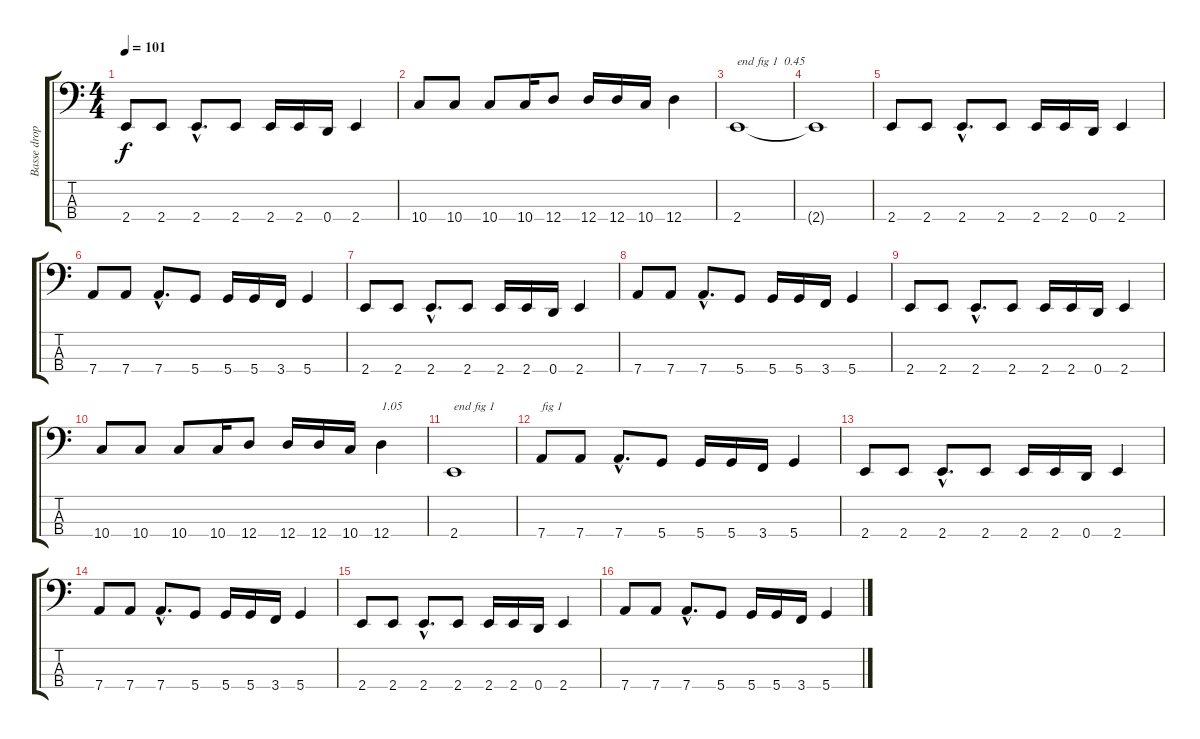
\track ("Basse dropped D" "Basse drop") {instrument electricbasspick}
\staff {score tabs}
\tuning (G2 D2 A1 D1) {hide}
\ts (4 4)
\tempo 101
\clef f4
\ks c
2.4.8{dy f} 2.4.8 2.4{hac}.8{d} 2.4.8 2.4.16 2.4.16 0.4.16 2.4.4 |
10.4.8 10.4.8 10.4.8 10.4.16 12.4.8 12.4.16 12.4.16 10.4.16 12.4.4 |
2.4.1{txt "end fig 1  0.45"} |
2.4{t}.1 |
2.4.8 2.4.8 2.4{hac}.8{d} 2.4.8 2.4.16 2.4.16 0.4.16 2.4.4 |
7.4.8 7.4.8 7.4{hac}.8{d} 5.4.8 5.4.16 5.4.16 3.4.16 5.4.4 |
2.4.8 2.4.8 2.4{hac}.8{d} 2.4.8 2.4.16 2.4.16 0.4.16 2.4.4 |
7.4.8 7.4.8 7.4{hac}.8{d} 5.4.8 5.4.16 5.4.16 3.4.16 5.4.4 |
2.4.8 2.4.8 2.4{hac}.8{d} 2.4.8 2.4.16 2.4.16 0.4.16 2.4.4 |
10.4.8 10.4.8 10.4.8 10.4.16 12.4.8 12.4.16 12.4.16 10.4.16 12.4.4{txt "1.05"} |
2.4.1{txt "end fig 1"} |
7.4.8{txt "fig 1"} 7.4.8 7.4{hac}.8{d} 5.4.8 5.4.16 5.4.16 3.4.16 5.4.4 |
2.4.8 2.4.8 2.4{hac}.8{d} 2.4.8 2.4.16 2.4.16 0.4.16 2.4.4 |
7.4.8 7.4.8 7.4{hac}.8{d} 5.4.8 5.4.16 5.4.16 3.4.16 5.4.4 |
2.4.8 2.4.8 2.4{hac}.8{d} 2.4.8 2.4.16 2.4.16 0.4.16 2.4.4 |
7.4.8 7.4.8 7.4{hac}.8{d} 5.4.8 5.4.16 5.4.16 3.4.16 5.4.4
